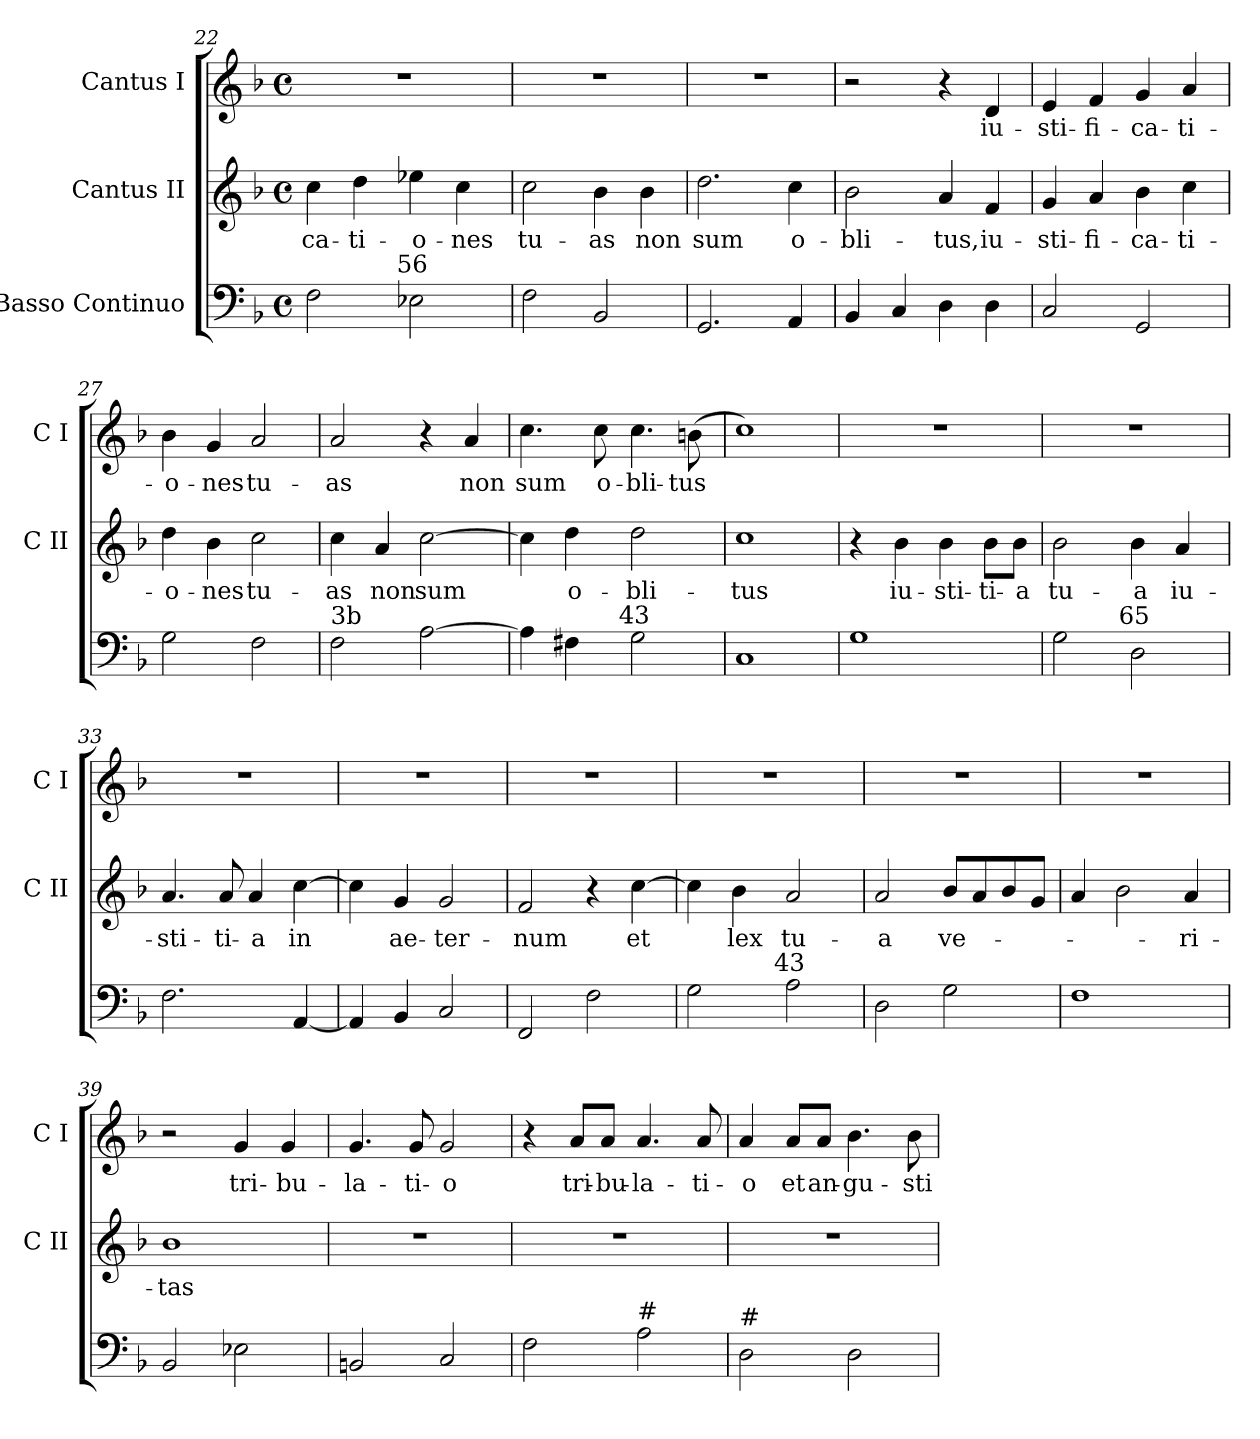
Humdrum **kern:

**kern	**kern	**text	**kern	**text
*part3	*part2	*part2	*part1	*part1
*staff3	*staff2	*staff2	*staff1	*staff1
*I"Basso Continuo	*I"Cantus II	*	*I"Cantus I	*
*	*I'C II	*	*I'C I	*
*clefF4	*clefG2	*	*clefG2	*
*ITrd7c12	*	*	*	*
*k[b-]	*k[b-]	*	*k[b-]	*
*F:	*F:	*	*F:	*
*M4/4	*M4/4	*	*M4/4	*
*met(c)	*met(c)	*	*met(c)	*
=22	=22	=22	=22	=22
!	!	!LO:LY:b	!	!
*^	*	*	*	*
2FF\	4...ryy	4cc\	-ca-	1r	.
!	!	!	!LO:LY:b	!	!
.	.	4dd\	-ti-	.	.
!	!LO:TX:a:t=56	!	!	!	!
.	2ryy	.	.	.	.
!	!	!	!LO:LY:b	!	!
2EE-X\	.	4ee-X\	-o-	.	.
!	!	!	!LO:LY:b	!	!
.	.	4cc\	-nes	.	.
.	32ryy	.	.	.	.
=23	=23	=23	=23	=23	=23
!	!	!	!LO:LY:b	!	!
*v	*v	*	*	*	*
2FF\	2cc\	tu-	1r	.
!	!	!LO:LY:b	!	!
2BBB-/	4b-\	-as	.	.
!	!	!LO:LY:b	!	!
.	4b-\	non	.	.
=24	=24	=24	=24	=24
!	!	!LO:LY:b	!	!
2.GGG/	2.dd\	sum	1r	.
!	!	!LO:LY:b	!	!
4AAA/	4cc\	o-	.	.
=25	=25	=25	=25	=25
!	!	!LO:LY:b	!	!
4BBB-/	2b-\	-bli-	2r	.
4CC/	.	.	.	.
!	!	!LO:LY:b	!	!
4DD\	4a/	-tus,	4r	.
!	!	!LO:LY:b	!	!LO:LY:b
4DD\	4f/	iu-	4d/	iu-
!!LO:LB:g=z
=26	=26	=26	=26	=26
!	!	!LO:LY:b	!	!LO:LY:b
2CC/	4g/	-sti-	4e/	-sti-
!	!	!LO:LY:b	!	!LO:LY:b
.	4a/	-fi-	4f/	-fi-
!	!	!LO:LY:b	!	!LO:LY:b
2GGG/	4b-\	-ca-	4g/	-ca-
!	!	!LO:LY:b	!	!LO:LY:b
.	4cc\	-ti-	4a/	-ti-
=27	=27	=27	=27	=27
!	!	!LO:LY:b	!	!LO:LY:b
2GG\	4dd\	-o-	4b-\	-o-
!	!	!LO:LY:b	!	!LO:LY:b
.	4b-\	-nes	4g/	-nes
!	!	!LO:LY:b	!	!LO:LY:b
2FF\	2cc\	tu-	2a/	tu-
=28	=28	=28	=28	=28
!LO:TX:a:t=3b	!	!	!	!
!	!	!LO:LY:b	!	!LO:LY:b
2FF\	4cc\	-as	2a/	-as
!	!	!LO:LY:b	!	!
.	4a/	non	.	.
!	!	!LO:LY:b	!	!
[>2AA\	[>2cc\	sum	4r	.
!	!	!	!	!LO:LY:b
.	.	.	4a/	non
=29	=29	=29	=29	=29
!	!	!	!	!LO:LY:b
*^	*	*	*	*
4AA\]	4...ryy	4cc\]	.	4.cc\	sum
!	!	!	!LO:LY:b	!	!
4FF#X>\	.	4dd\	o-	.	.
!	!	!	!	!	!LO:LY:b
.	.	.	.	8cc\	o-
!	!LO:TX:a:t=43	!	!	!	!
.	2ryy	.	.	.	.
!	!	!	!LO:LY:b	!	!LO:LY:b
2GG\	.	2dd\	-bli-	4.cc\	-bli-
!	!	!	!	!	!LO:LY:b
.	.	.	.	(>8bn\	-tus
.	32ryy	.	.	.	.
=30	=30	=30	=30	=30	=30
!	!	!	!LO:LY:b	!	!
*v	*v	*	*	*	*
1CC	1cc	-tus	1cc)	.
!!LO:PB:g=z
=31	=31	=31	=31	=31
1GG	4r	.	1r	.
!	!	!LO:LY:b	!	!
.	4b-\	iu-	.	.
!	!	!LO:LY:b	!	!
.	4b-\	-sti-	.	.
!	!	!LO:LY:b	!	!
.	8b-\L	-ti-	.	.
!	!	!LO:LY:b	!	!
.	8b-\J	-a	.	.
=32	=32	=32	=32	=32
!	!	!LO:LY:b	!	!
*^	*	*	*	*
2GG\	4...ryy	2b-\	tu-	1r	.
!	!LO:TX:a:t=65	!	!	!	!
.	2ryy	.	.	.	.
!	!	!	!LO:LY:b	!	!
2DD\	.	4b-\	-a	.	.
!	!	!	!LO:LY:b	!	!
.	.	4a/	iu-	.	.
.	32ryy	.	.	.	.
=33	=33	=33	=33	=33	=33
!	!	!	!LO:LY:b	!	!
*v	*v	*	*	*	*
2.FF\	4.a/	-sti-	1r	.
!	!	!LO:LY:b	!	!
.	8a/	-ti-	.	.
!	!	!LO:LY:b	!	!
.	4a/	-a	.	.
!	!	!LO:LY:b	!	!
[<4AAA/	[>4cc\	in	.	.
=34	=34	=34	=34	=34
4AAA/]	4cc\]	.	1r	.
!	!	!LO:LY:b	!	!
4BBB-/	4g/	ae-	.	.
!	!	!LO:LY:b	!	!
2CC/	2g/	-ter-	.	.
=35	=35	=35	=35	=35
!	!	!LO:LY:b	!	!
2FFF/	2f/	-num	1r	.
2FF\	4r	.	.	.
!	!	!LO:LY:b	!	!
.	[<4cc\	et	.	.
!!LO:LB:g=z
=36	=36	=36	=36	=36
!LO:TX:a:t=4b3	!	!	!	!
*^	*	*	*	*
2GG\	4...ryy	4cc\]	.	1r	.
!	!	!	!LO:LY:b	!	!
.	.	4b-\	lex	.	.
!	!LO:TX:a:t=43	!	!	!	!
.	2ryy	.	.	.	.
!	!	!	!LO:LY:b	!	!
2AA\	.	2a/	tu-	.	.
.	32ryy	.	.	.	.
=37	=37	=37	=37	=37	=37
!	!	!	!LO:LY:b	!	!
*v	*v	*	*	*	*
2DD\	2a/	-a	1r	.
!	!	!LO:LY:b	!	!
2GG\	8b-/L	ve-	.	.
.	8a/	.	.	.
.	8b-/	.	.	.
.	8g/J	.	.	.
=38	=38	=38	=38	=38
1FF	4a/	.	1r	.
.	2b-\	.	.	.
!	!	!LO:LY:b	!	!
.	4a/	-ri-	.	.
=39	=39	=39	=39	=39
!	!	!LO:LY:b	!	!
2BBB-/	1b-	-tas	2r	.
!	!	!	!	!LO:LY:b
2EE-X\	.	.	4g/	tri-
!	!	!	!	!LO:LY:b
.	.	.	4g/	-bu-
=40	=40	=40	=40	=40
!	!	!	!	!LO:LY:b
2BBBn/	1r	.	4.g/	-la-
!	!	!	!	!LO:LY:b
.	.	.	8g/	-ti-
!	!	!	!	!LO:LY:b
2CC/	.	.	2g/	-o
!!LO:LB:g=z
=41	=41	=41	=41	=41
2FF\	1r	.	4r	.
!	!	!	!	!LO:LY:b
.	.	.	8a/L	tri-
!	!	!	!	!LO:LY:b
.	.	.	8a/J	-bu-
!LO:TX:a:t=#	!	!	!	!
!	!	!	!	!LO:LY:b
2AA\	.	.	4.a/	-la-
!	!	!	!	!LO:LY:b
.	.	.	8a/	-ti-
=42	=42	=42	=42	=42
!LO:TX:a:t=#	!	!	!	!
!	!	!	!	!LO:LY:b
2DD\	1r	.	4a/	-o
!	!	!	!	!LO:LY:b
.	.	.	8a/L	et
!	!	!	!	!LO:LY:b
.	.	.	8a/J	an-
!	!	!	!	!LO:LY:b
2DD>\	.	.	4.b-\	-gu-
!	!	!	!	!LO:LY:b
.	.	.	8b-\	-sti-
=	=	=	=	=
*-	*-	*-	*-	*-
